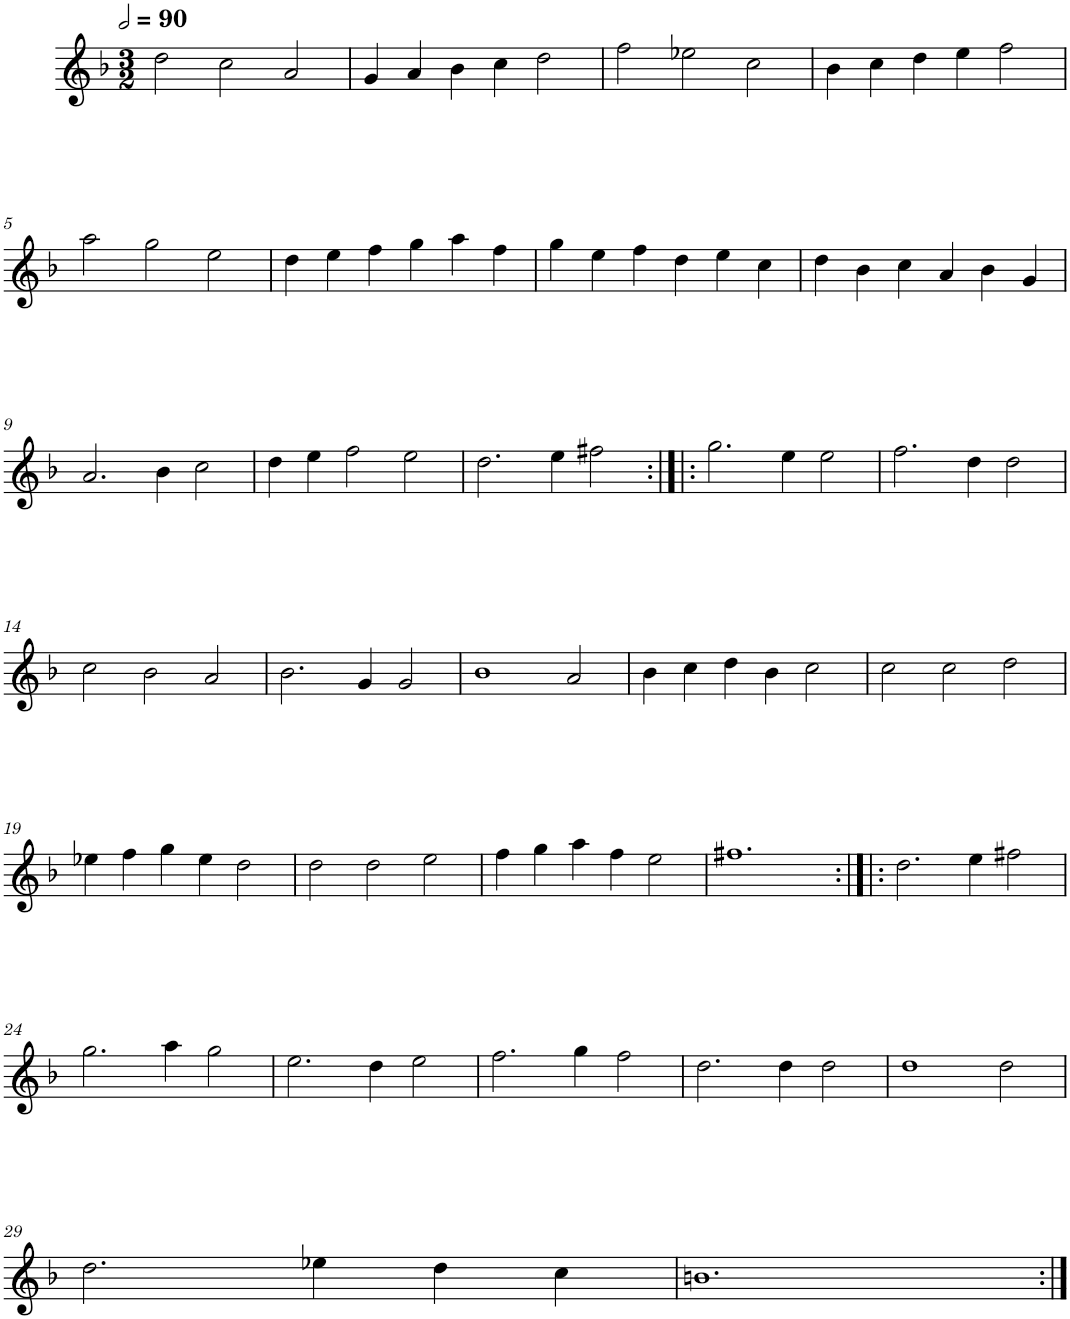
**kern
*part1
*staff1
*I"Cinq parties
*clefG2
*k[b-]
*M3/2
*MM180
=1
2dd\
2cc\
2a/
=2
4g/
4a/
4b-\
4cc\
2dd\
=3
2ff\
2ee-X\
2cc\
=4
4b-\
4cc\
4dd\
4ee\
2ff\
!!LO:LB:g=z
=5
2aa\
2gg\
2ee\
=6
4dd\
4ee\
4ff\
4gg\
4aa\
4ff\
=7
4gg\
4ee\
4ff\
4dd\
4ee\
4cc\
=8
4dd\
4b-\
4cc\
4a/
4b-\
4g/
!!LO:LB:g=z
=9
2.a/
4b-\
2cc\
=10
4dd\
4ee\
2ff\
2ee\
=11
2.dd\
4ee\
2ff#X\
=12:|!|:
2.gg\
4ee\
2ee\
=13
2.ff\
4dd\
2dd\
!!LO:LB:g=z
=14
2cc\
2b-\
2a/
=15
2.b-\
4g/
2g/
=16
1b-
2a/
=17
4b-\
4cc\
4dd\
4b-\
2cc\
=18
2cc\
2cc\
2dd\
!!LO:LB:g=z
=19
4ee-X\
4ff\
4gg\
4ee-\
2dd\
=20
2dd\
2dd\
2ee\
=21
4ff\
4gg\
4aa\
4ff\
2ee\
=22
1.ff#X
=23:|!|:
2.dd\
4ee\
2ff#X\
!!LO:LB:g=z
=24
2.gg\
4aa\
2gg\
=25
2.ee\
4dd\
2ee\
=26
2.ff\
4gg\
2ff\
=27
2.dd\
4dd\
2dd\
=28
1dd
2dd\
!!LO:LB:g=z
=29
2.dd\
4ee-X\
4dd\
4cc\
=30
1.bn
=:|!
*-
